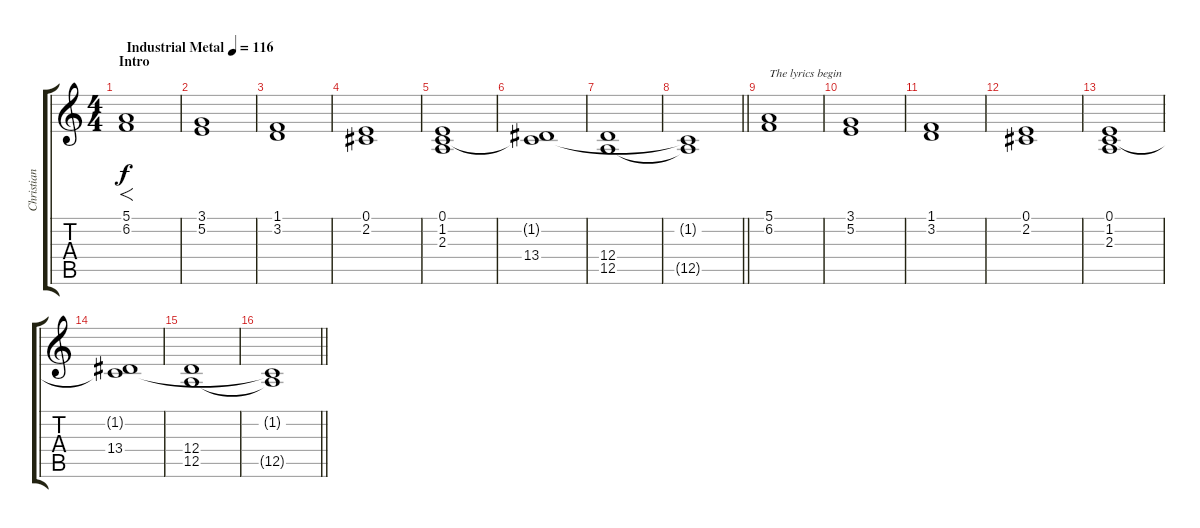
\track ("Christian Lorenz [Flake]" "Christian ") {instrument choiraahs}
\staff {score tabs}
\tuning (E4 B3 G3 D3 A2 E2) {hide}
\ts (4 4)
\section ("" "Intro")
\tempo (116 "Industrial Metal")
\clef g2
\ks c
(5.1 6.2).1{f dy f volume 13 instrument pad7halo} |
(3.1 5.2).1 |
(1.1 3.2).1 |
(0.1 2.2).1 |
(0.1 1.2 2.3).1 |
(1.2{t} 13.4).1 |
(12.4 12.5).1 |
\barLineRight lightlight
(1.2{t} 12.5{t}).1 |
(5.1 6.2).1{txt "The lyrics begin"} |
(3.1 5.2).1 |
(1.1 3.2).1 |
(0.1 2.2).1 |
(0.1 1.2 2.3).1 |
(1.2{t} 13.4).1 |
(12.4 12.5).1 |
\barLineRight lightlight
(1.2{t} 12.5{t}).1
